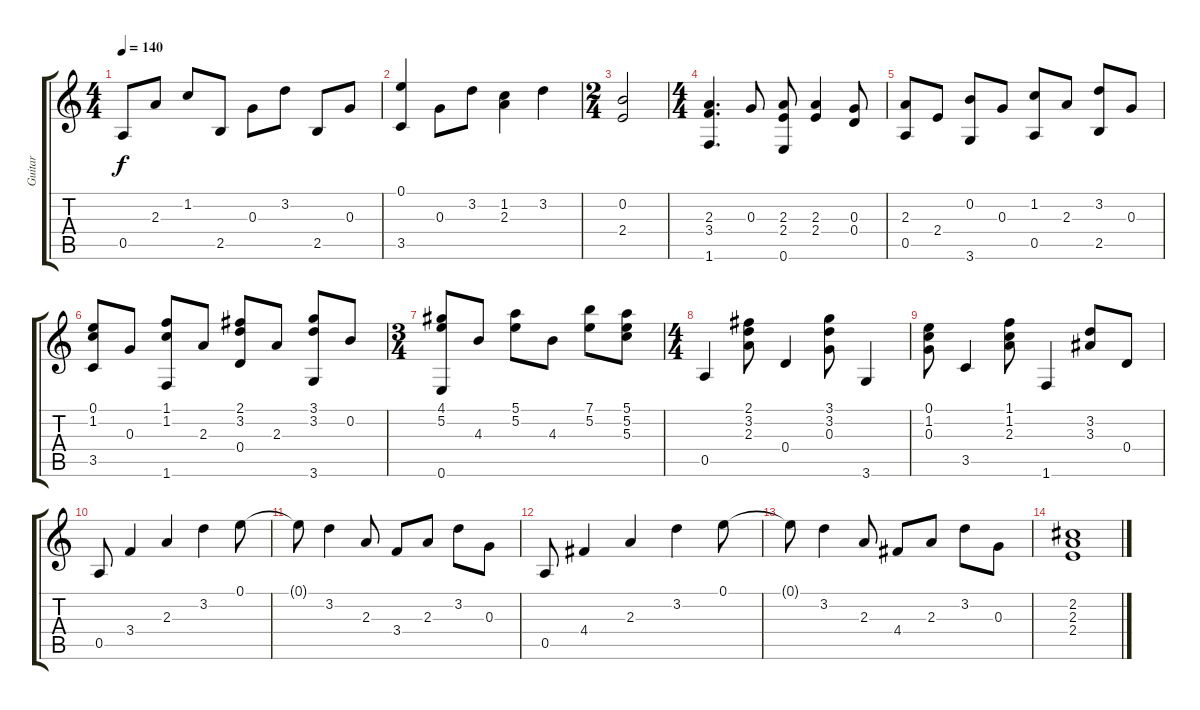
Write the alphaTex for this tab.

\track ("Guitar" "Guitar") {instrument acousticguitarnylon}
\staff {score tabs}
\tuning (E4 B3 G3 D3 A2 E2) {hide}
\ts (4 4)
\tempo 140
\clef g2
\ks c
0.5.8{dy f} 2.3.8 1.2.8 2.5.8 0.3.8 3.2.8 2.5.8 0.3.8 |
(0.1 3.5).4 0.3.8 3.2.8 (1.2 2.3).4 3.2.4 |
\ts (2 4)
(0.2 2.4).2 |
\ts (4 4)
(2.3 3.4 1.6).4{d} 0.3.8 (2.3 2.4 0.6).8 (2.3 2.4).4 (0.3 0.4).8 |
(2.3 0.5).8 2.4.8 (0.2 3.6).8 0.3.8 (1.2 0.5).8 2.3.8 (3.2 2.5).8 0.3.8 |
(0.1 1.2 3.5).8 0.3.8 (1.1 1.2 1.6).8 2.3.8 (2.1 3.2 0.4).8 2.3.8 (3.1 3.2 3.6).8 0.2.8 |
\ts (3 4)
(4.1 5.2 0.6).8 4.3.8 (5.1 5.2).8 4.3.8 (7.1 5.2).8 (5.1 5.2 5.3).8 |
\ts (4 4)
0.5.4 (2.1 3.2 2.3).8 0.4.4 (3.1 3.2 0.3).8 3.6.4 |
(0.1 1.2 0.3).8 3.5.4 (1.1 1.2 2.3).8 1.6.4 (3.2 3.3).8 0.4.8 |
0.5.8 3.4.4 2.3.4 3.2.4 0.1.8 |
0.1{t}.8 3.2.4 2.3.8 3.4.8 2.3.8 3.2.8 0.3.8 |
0.5.8 4.4.4 2.3.4 3.2.4 0.1.8 |
0.1{t}.8 3.2.4 2.3.8 4.4.8 2.3.8 3.2.8 0.3.8 |
(2.2 2.3 2.4).1
